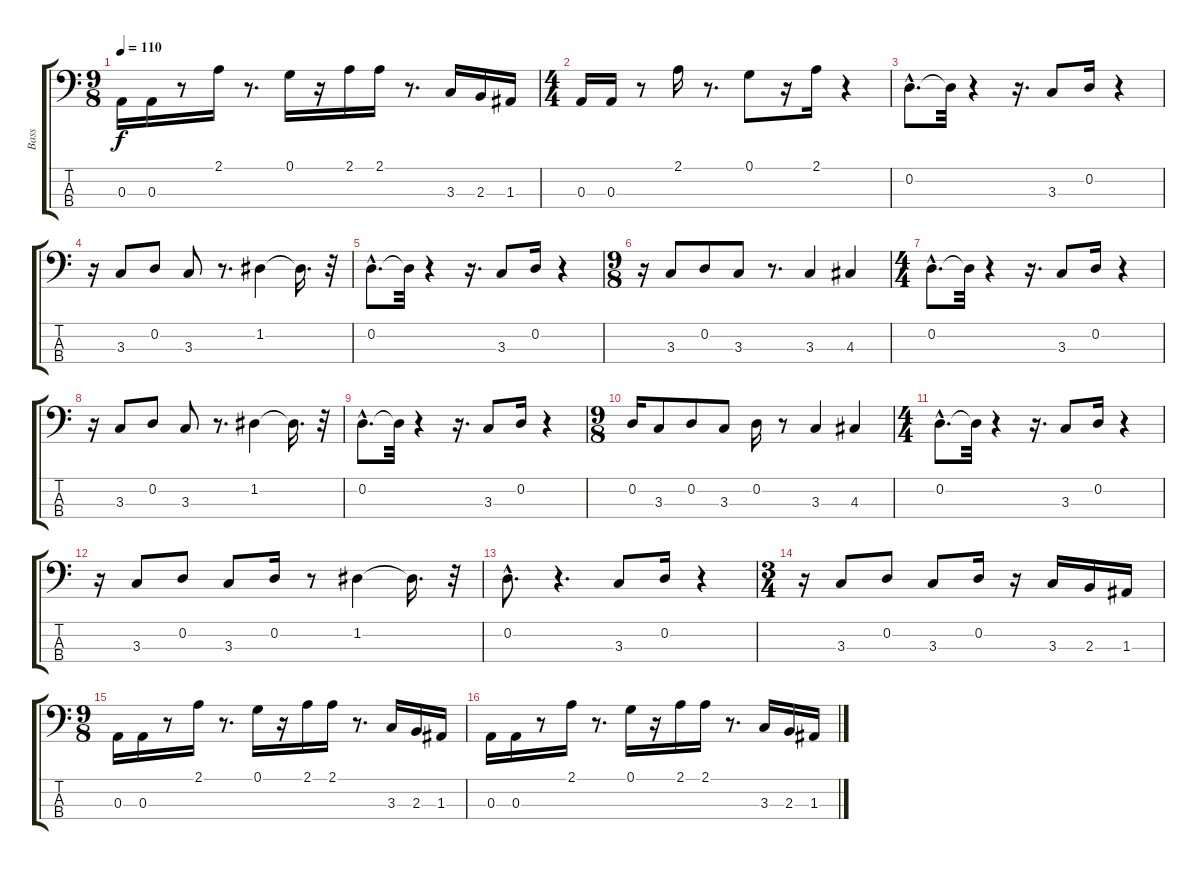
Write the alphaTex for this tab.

\track ("Bass" "Bass") {instrument electricbassfinger}
\staff {score tabs}
\tuning (G2 D2 A1 E1) {hide}
\ts (9 8)
\tempo 110
\clef f4
\ks c
0.3.16{dy f} 0.3.16 r.8 2.1.16 r.8{d} 0.1.16 r.16 2.1.16 2.1.16 r.8{d} 3.3.16 2.3.16 1.3.16 |
\ts (4 4)
0.3.16 0.3.16 r.8 2.1.16 r.8{d} 0.1.8 r.16 2.1.16 r.4 |
0.2{hac}.8{d} 0.2{t}.32 r.4 r.16{d} 3.3.8 0.2.16 r.4 |
r.16 3.3.8 0.2.8 3.3.8 r.8{d} 1.2.4 1.2{t}.16{d} r.32 |
0.2{hac}.8{d} 0.2{t}.32 r.4 r.16{d} 3.3.8 0.2.16 r.4 |
\ts (9 8)
r.16 3.3.8 0.2.8 3.3.8 r.8{d} 3.3.4 4.3.4 |
\ts (4 4)
0.2{hac}.8{d} 0.2{t}.32 r.4 r.16{d} 3.3.8 0.2.16 r.4 |
r.16 3.3.8 0.2.8 3.3.8 r.8{d} 1.2.4 1.2{t}.16{d} r.32 |
0.2{hac}.8{d} 0.2{t}.32 r.4 r.16{d} 3.3.8 0.2.16 r.4 |
\ts (9 8)
0.2.16 3.3.8 0.2.8 3.3.8 0.2.16 r.8 3.3.4 4.3.4 |
\ts (4 4)
0.2{hac}.8{d} 0.2{t}.32 r.4 r.16{d} 3.3.8 0.2.16 r.4 |
r.16 3.3.8 0.2.8 3.3.8 0.2.16 r.8 1.2.4 1.2{t}.16{d} r.32 |
0.2{hac}.8{d} r.4{d} 3.3.8 0.2.16 r.4 |
\ts (3 4)
r.16 3.3.8 0.2.8 3.3.8 0.2.16 r.16 3.3.16 2.3.16 1.3.16 |
\ts (9 8)
0.3.16 0.3.16 r.8 2.1.16 r.8{d} 0.1.16 r.16 2.1.16 2.1.16 r.8{d} 3.3.16 2.3.16 1.3.16 |
0.3.16 0.3.16 r.8 2.1.16 r.8{d} 0.1.16 r.16 2.1.16 2.1.16 r.8{d} 3.3.16 2.3.16 1.3.16
